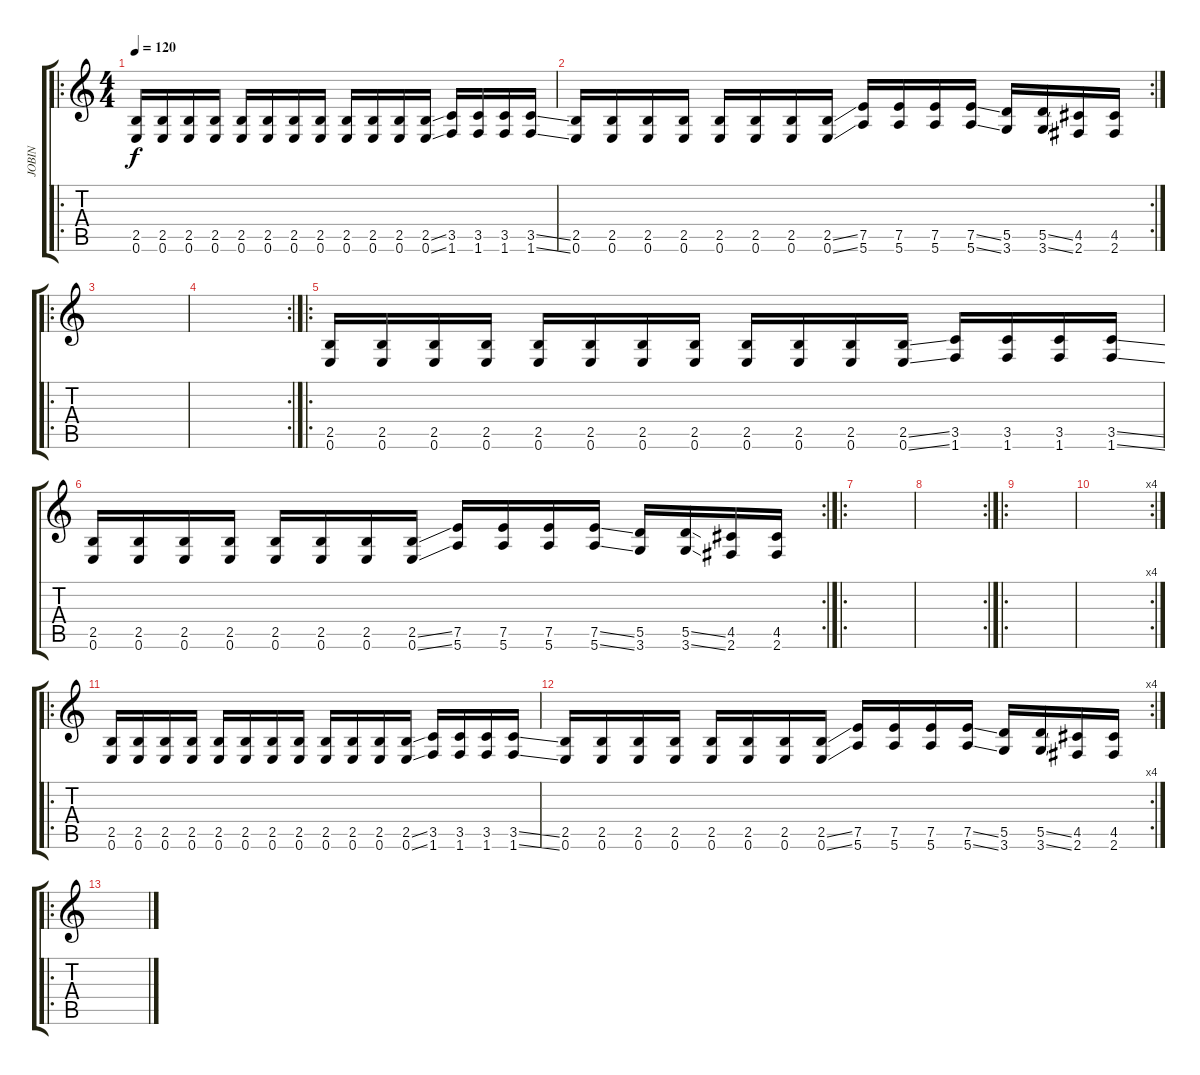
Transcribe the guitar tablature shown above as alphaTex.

\track ("JOBIN" "JOBIN") {instrument overdrivenguitar}
\staff {score tabs}
\tuning (E4 B3 G3 D3 A2 E2) {hide}
\ro
\ts (4 4)
\tempo 120
\clef g2
\ks c
(2.5 0.6).16{dy f volume 16 balance 8 instrument distortionguitar} (2.5 0.6).16 (2.5 0.6).16 (2.5 0.6).16 (2.5 0.6).16 (2.5 0.6).16 (2.5 0.6).16 (2.5 0.6).16 (2.5 0.6).16 (2.5 0.6).16 (2.5 0.6).16 (2.5{ss} 0.6{ss}).16 (3.5 1.6).16 (3.5 1.6).16 (3.5 1.6).16 (3.5{ss} 1.6{ss}).16 |
\rc 2
(2.5 0.6).16 (2.5 0.6).16 (2.5 0.6).16 (2.5 0.6).16 (2.5 0.6).16 (2.5 0.6).16 (2.5 0.6).16 (2.5{ss} 0.6{ss}).16 (7.5 5.6).16 (7.5 5.6).16 (7.5 5.6).16 (7.5{ss} 5.6{ss}).16 (5.5 3.6).16 (5.5{ss} 3.6{ss}).16 (4.5 2.6).16 (4.5 2.6).16 |
\ro
|
\rc 2
|
\ro
(2.5 0.6).16{volume 16 balance 8 instrument distortionguitar} (2.5 0.6).16 (2.5 0.6).16 (2.5 0.6).16 (2.5 0.6).16 (2.5 0.6).16 (2.5 0.6).16 (2.5 0.6).16 (2.5 0.6).16 (2.5 0.6).16 (2.5 0.6).16 (2.5{ss} 0.6{ss}).16 (3.5 1.6).16 (3.5 1.6).16 (3.5 1.6).16 (3.5{ss} 1.6{ss}).16 |
\rc 2
(2.5 0.6).16 (2.5 0.6).16 (2.5 0.6).16 (2.5 0.6).16 (2.5 0.6).16 (2.5 0.6).16 (2.5 0.6).16 (2.5{ss} 0.6{ss}).16 (7.5 5.6).16 (7.5 5.6).16 (7.5 5.6).16 (7.5{ss} 5.6{ss}).16 (5.5 3.6).16 (5.5{ss} 3.6{ss}).16 (4.5 2.6).16 (4.5 2.6).16 |
\ro
|
\rc 2
|
\ro
|
\rc 4
|
\ro
(2.5 0.6).16{volume 16 balance 8 instrument distortionguitar} (2.5 0.6).16 (2.5 0.6).16 (2.5 0.6).16 (2.5 0.6).16 (2.5 0.6).16 (2.5 0.6).16 (2.5 0.6).16 (2.5 0.6).16 (2.5 0.6).16 (2.5 0.6).16 (2.5{ss} 0.6{ss}).16 (3.5 1.6).16 (3.5 1.6).16 (3.5 1.6).16 (3.5{ss} 1.6{ss}).16 |
\rc 4
(2.5 0.6).16 (2.5 0.6).16 (2.5 0.6).16 (2.5 0.6).16 (2.5 0.6).16 (2.5 0.6).16 (2.5 0.6).16 (2.5{ss} 0.6{ss}).16 (7.5 5.6).16 (7.5 5.6).16 (7.5 5.6).16 (7.5{ss} 5.6{ss}).16 (5.5 3.6).16 (5.5{ss} 3.6{ss}).16 (4.5 2.6).16 (4.5 2.6).16 |
\ro
